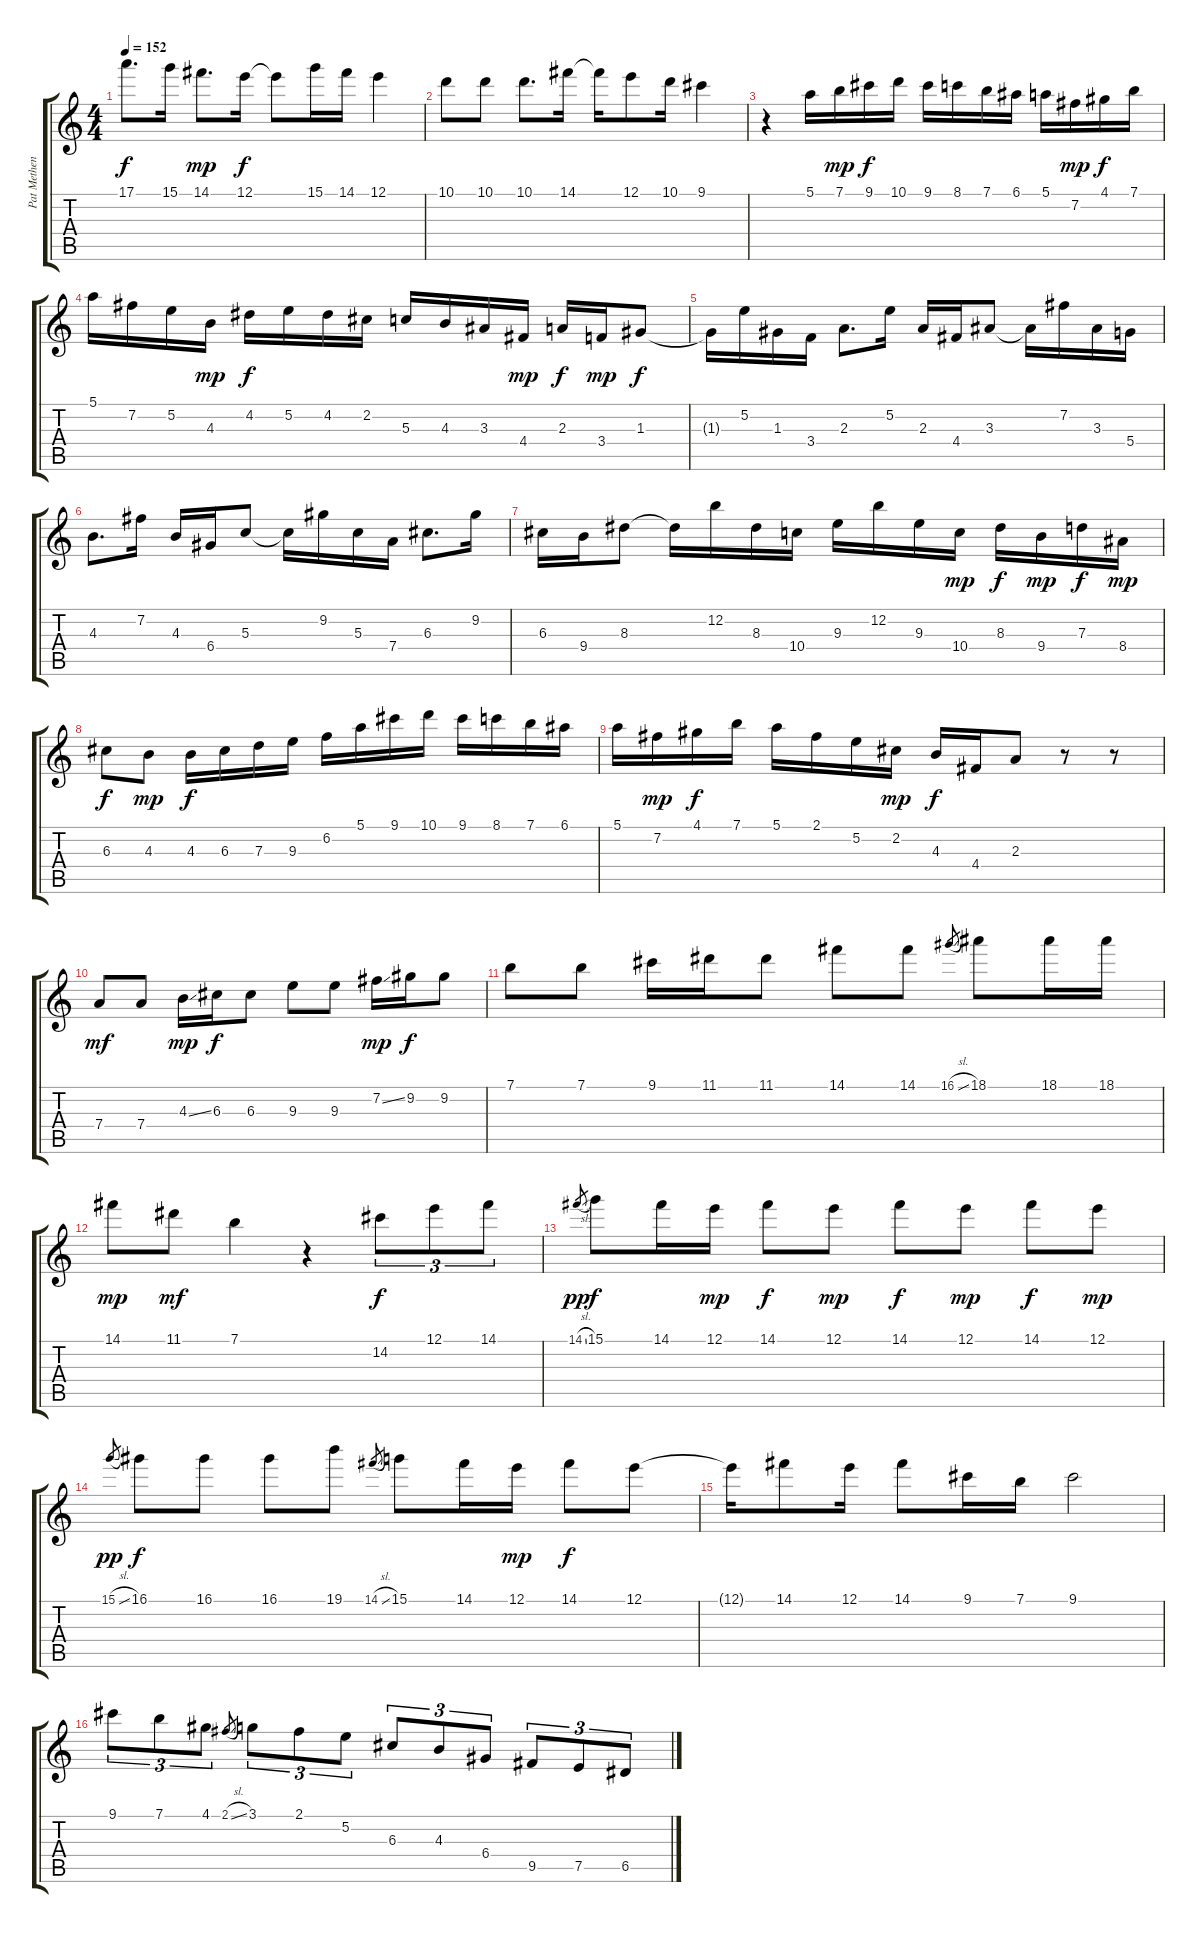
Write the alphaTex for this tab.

\track ("Pat Metheny" "Pat Methen") {instrument electricguitarjazz}
\staff {score tabs}
\tuning (E4 B3 G3 D3 A2 E2) {hide}
\ts (4 4)
\tempo 152
\clef g2
\ks c
17.1.8{d dy f} 15.1.16 14.1.8{d dy mp} 12.1.16{dy f} 12.1{t}.8 15.1.16 14.1.16 12.1.4 |
10.1.8 10.1.8 10.1.8{d} 14.1.16 14.1{t}.16 12.1.8 10.1.16 9.1.4 |
r.4 5.1.16 7.1.16{dy mp} 9.1.16{dy f} 10.1.16 9.1.16 8.1.16 7.1.16 6.1.16 5.1.16 7.2.16{dy mp} 4.1.16{dy f} 7.1.16 |
5.1.16 7.2.16 5.2.16 4.3.16{dy mp} 4.2.16{dy f} 5.2.16 4.2.16 2.2.16 5.3.16 4.3.16 3.3.16 4.4.16{dy mp} 2.3.16{dy f} 3.4.16{dy mp} 1.3.8{dy f} |
1.3{t}.16 5.2.16 1.3.16 3.4.16 2.3.8{d} 5.2.16 2.3.16 4.4.16 3.3.8 3.3{t}.16 7.2.16 3.3.16 5.4.16 |
4.3.8{d} 7.2.16 4.3.16 6.4.16 5.3.8 5.3{t}.16 9.2.16 5.3.16 7.4.16 6.3.8{d} 9.2.16 |
6.3.16 9.4.16 8.3.8 8.3{t}.16 12.2.16 8.3.16 10.4.16 9.3.16 12.2.16 9.3.16 10.4.16{dy mp} 8.3.16{dy f} 9.4.16{dy mp} 7.3.16{dy f} 8.4.16{dy mp} |
6.3.8{dy f} 4.3.8{dy mp} 4.3.16{dy f} 6.3.16 7.3.16 9.3.16 6.2.16 5.1.16 9.1.16 10.1.16 9.1.16 8.1.16 7.1.16 6.1.16 |
5.1.16 7.2.16{dy mp} 4.1.16{dy f} 7.1.16 5.1.16 2.1.16 5.2.16 2.2.16{dy mp} 4.3.16{dy f} 4.4.16 2.3.8 r.8 r.8 |
7.4.8{dy mf} 7.4.8 4.3{ss}.16{dy mp} 6.3.16{dy f} 6.3.8 9.3.8 9.3.8 7.2{ss}.16{dy mp} 9.2.16{dy f} 9.2.8 |
7.1.8 7.1.8 9.1.16 11.1.16 11.1.8 14.1.8 14.1.8 16.1{sl}.8{gr} 18.1.8 18.1.16 18.1.16 |
14.1.8{dy mp} 11.1.8{dy mf} 7.1.4 r.4 14.2.8{tu (3 2) dy f} 12.1.8{tu (3 2)} 14.1.8{tu (3 2)} |
14.1{sl}.8{gr dy pp} 15.1.8{dy f} 14.1.16 12.1.16{dy mp} 14.1.8{dy f} 12.1.8{dy mp} 14.1.8{dy f} 12.1.8{dy mp} 14.1.8{dy f} 12.1.8{dy mp} |
15.1{sl}.8{gr dy pp} 16.1.8{dy f} 16.1.8 16.1.8 19.1.8 14.1{sl}.8{gr} 15.1.8 14.1.16 12.1.16{dy mp} 14.1.8{dy f} 12.1.8 |
12.1{t}.16 14.1.8 12.1.16 14.1.8 9.1.16 7.1.16 9.1.2 |
9.1.8{tu (3 2)} 7.1.8{tu (3 2)} 4.1.8{tu (3 2)} 2.1{sl}.8{gr} 3.1.8{tu (3 2)} 2.1.8{tu (3 2)} 5.2.8{tu (3 2)} 6.3.8{tu (3 2)} 4.3.8{tu (3 2)} 6.4.8{tu (3 2)} 9.5.8{tu (3 2)} 7.5.8{tu (3 2)} 6.5.8{tu (3 2)}
